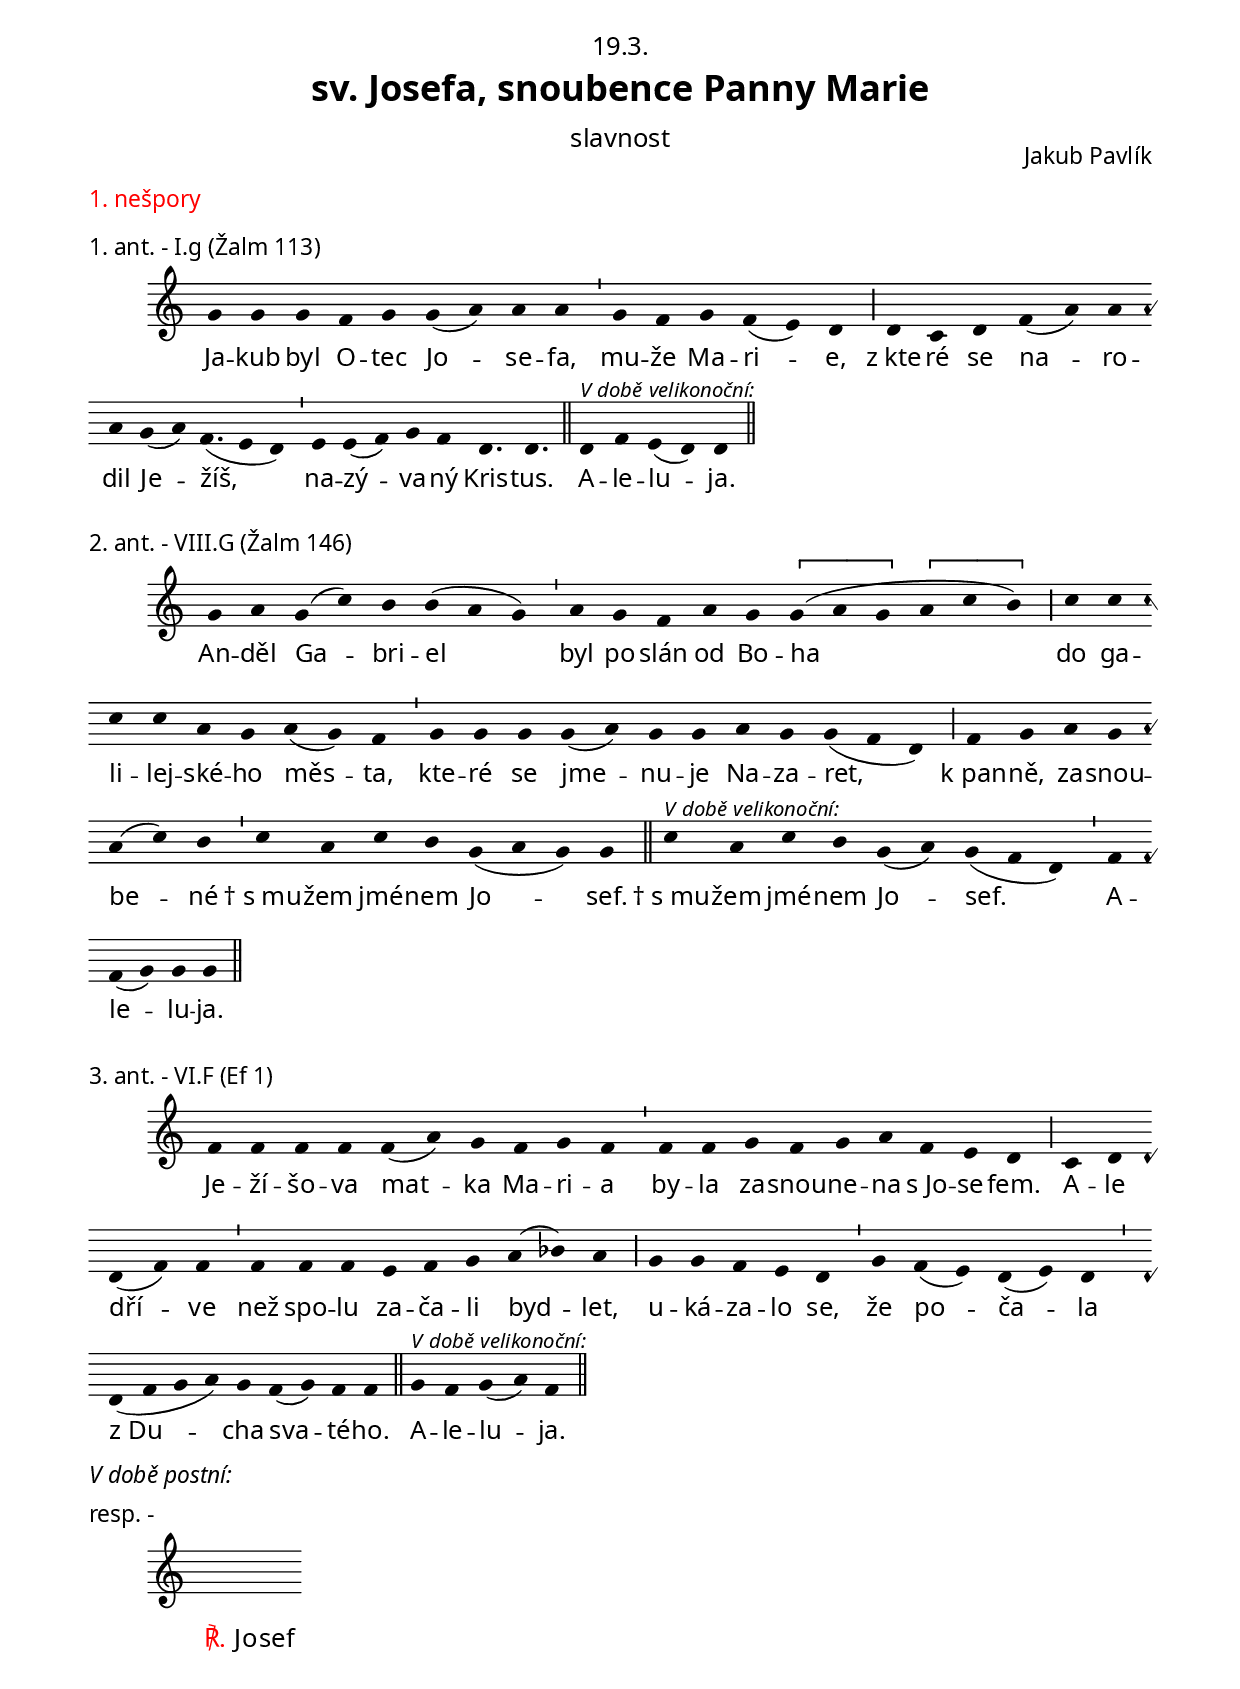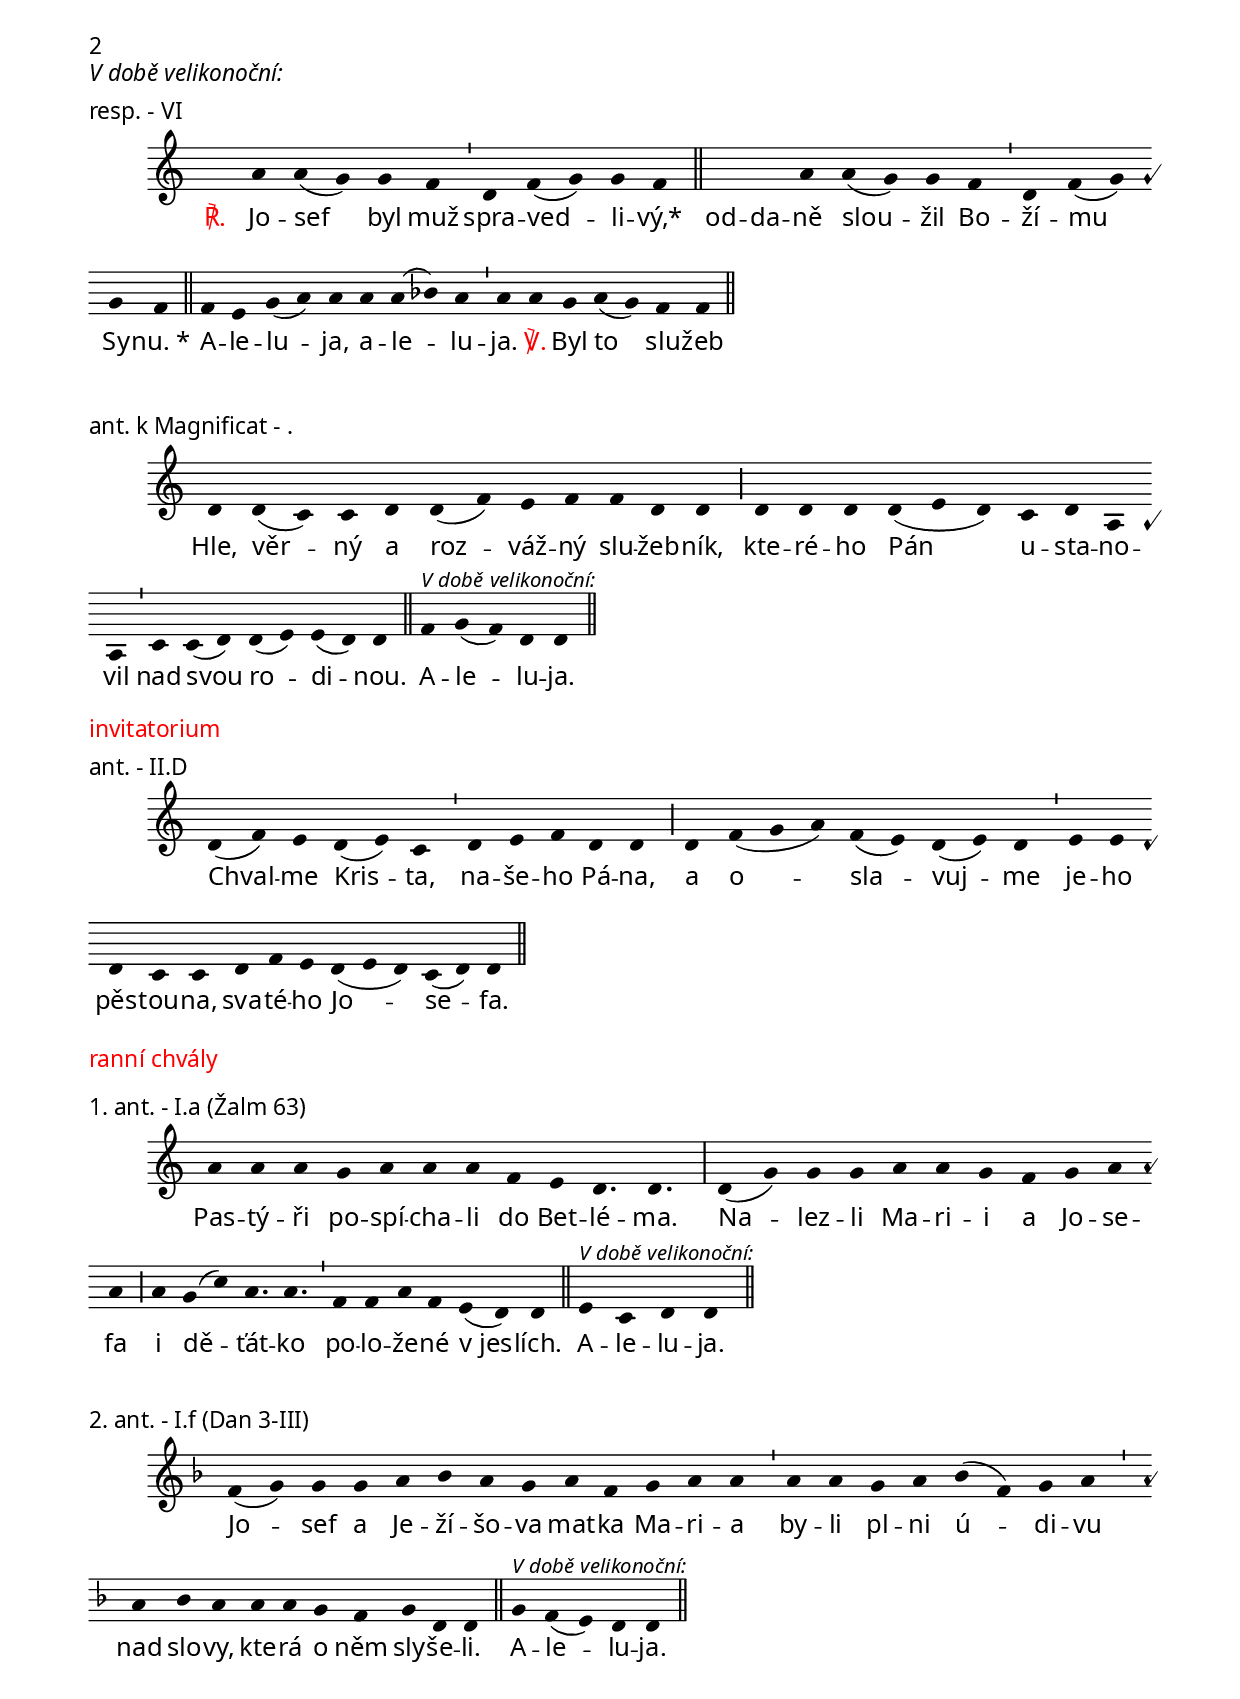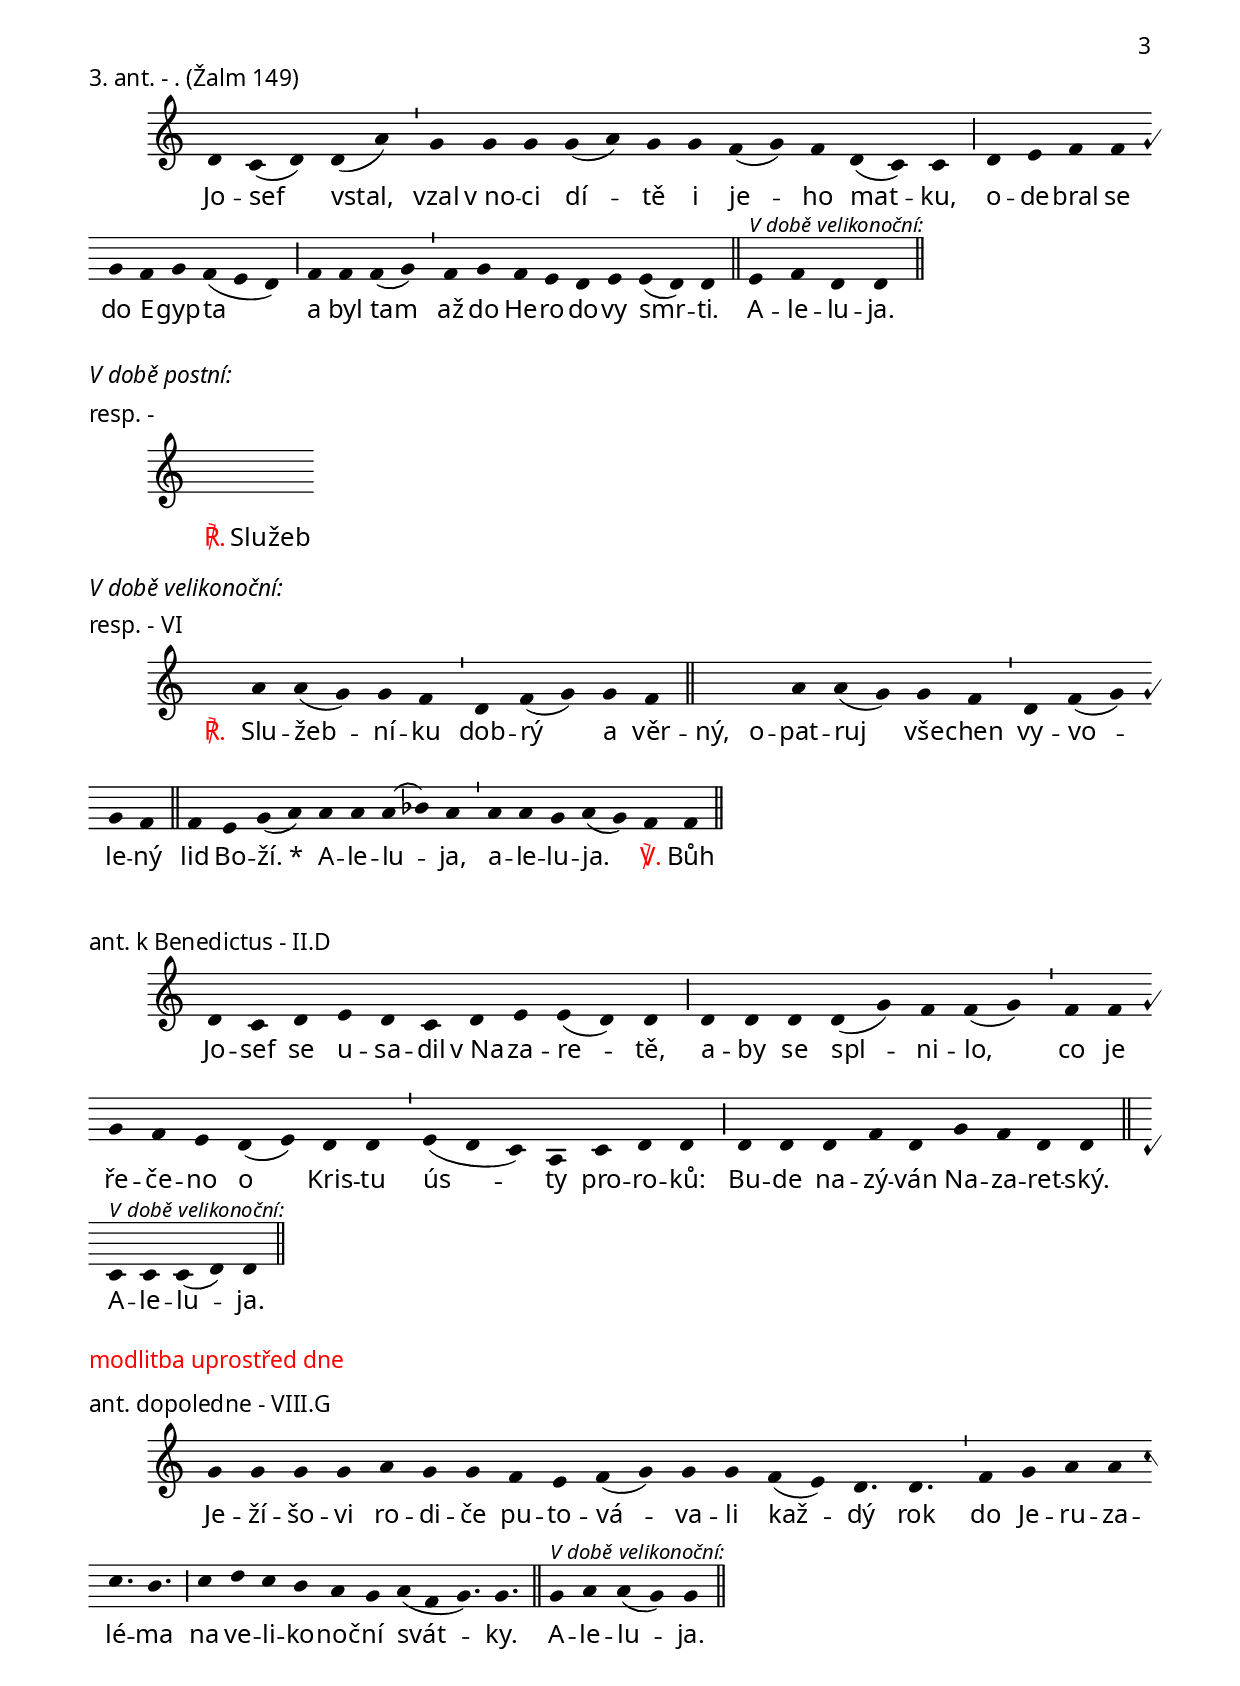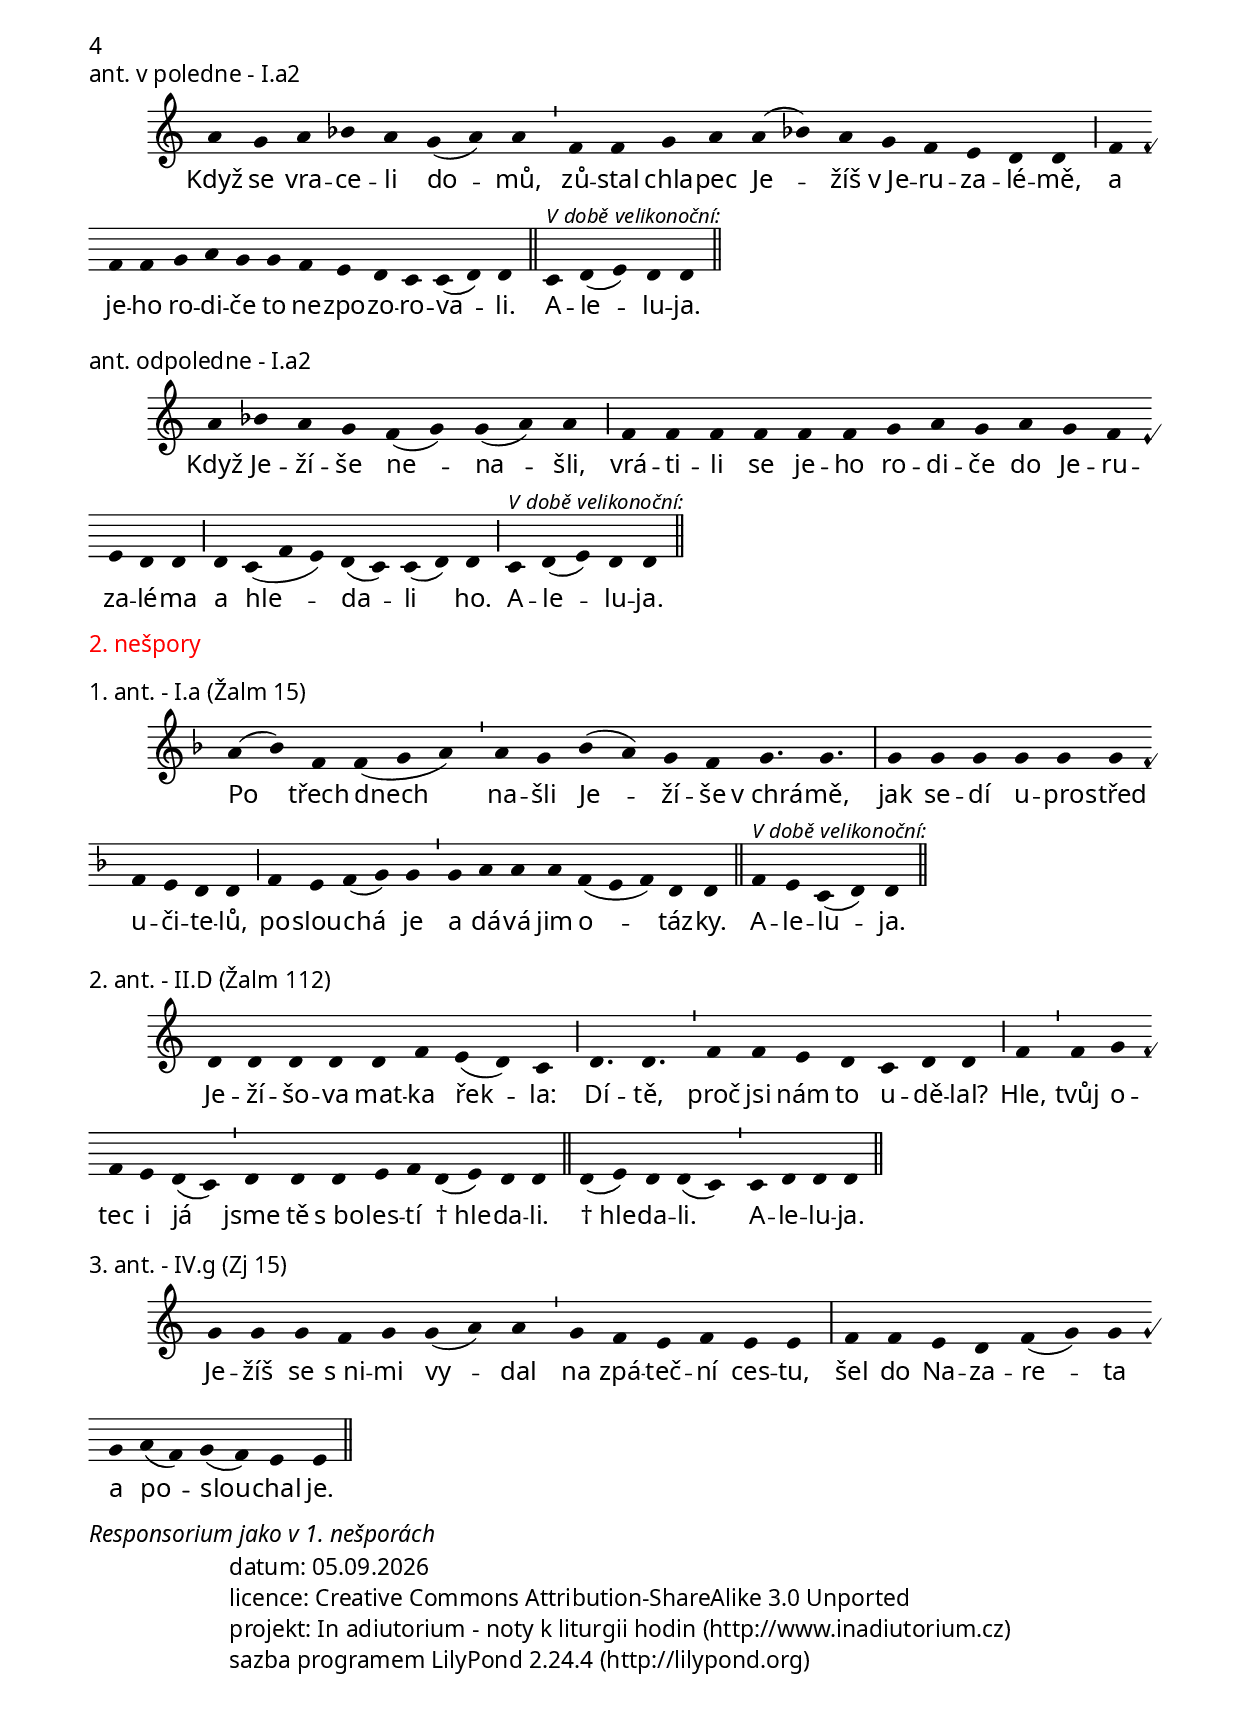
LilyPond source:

\version "2.15.37"

\include "../spolecne.ly"
\include "../dilyresponsorii.ly"

\header {
  title = \markup\titleSvatek
            "sv. Josefa, snoubence Panny Marie"
            slavnost
            19.3.
  composer = "Jakub Pavlík"
}

\markup {\nadpisHodinka {"1. nešpory"}}

\score {
  \relative c'' {
    \choralniRezim
    g4 g g f g g( a) a a \barMin
    g f g f( e) d \barMaior
    d c d f( a) a a g( a) f4.( e4 d) \barMin
    e e( f) g f d4. d \barFinalis
    
    d4^\markup\rubrVelikAleluja f e( d) d \barFinalis
  }
  \addlyrics {
    Ja -- kub byl O -- tec Jo -- se -- fa,
    mu -- že Ma -- ri -- e,
    z_kte -- ré se na -- ro -- dil Je -- žíš,
    na -- zý -- va -- ný Kris -- tus.
    
    A -- le -- lu -- ja.
  }
  \header {
    quid = "1. ant."
    modus = "I"
    differentia = "g" 
    psalmus = "Žalm 113"
    fons = "svátek Svaté Rodiny, 1. nešp., 1. ant.; + aleluja"
    piece = \markup {\sestavTitulek}
  }
}

\score {
  \relative c'' {
    \choralniRezim
    g a g( c) b b( a g) \barMin a g f a g \[ g( a g \] \[ a c b) \] \barMaior
    c c c c a g a( g) f \barMin
    g g g g( a) g g a g g( f d) \barMaior
    f g a g a( c) b \barMin
    c a c b g( a g) g \barFinalis
    
    c4^\markup\rubrVelikAleluja a c b g( a) g( f d) \barMin 
    f f( g) g g \barFinalis
  }
  \addlyrics {
    An -- děl Ga -- bri -- el byl po -- slán od Bo -- ha
    do ga -- li -- lej -- ské -- ho měs -- ta,
    kte -- ré se jme -- nu -- je Na -- za -- ret,
    k_pan -- ně, za -- snou -- be -- né 
    \markup{\Dagger s mu} -- žem jmé -- nem Jo -- sef.
   
    \markup{\Dagger s mu} -- žem jmé -- nem Jo -- sef.
    A -- le -- lu -- ja.
  }
  \header {
    quid = "2. ant."
    modus = "VIII"
    differentia = "G" 
    psalmus = "Žalm 146"
    id = ""
    piece = \markup {\sestavTitulek}
  }
}

\score {
  \relative c' {
    \choralniRezim
    f4 f f f f( a) g f g f \barMin
    f f g f g a f e d \barMaior
    c d d( f) f \barMin f f f e f g a( bes) a \barMaior
    g g f e d \barMin g f( e) d( e) d \barMin
    d( f g a) g f( g) f f \barFinalis
    
    g^\markup\rubrVelikAleluja f g( a) f \barFinalis
  }
  \addlyrics {
    Je -- ží -- šo -- va mat -- ka Ma -- ri -- a 
    by -- la za -- snou -- ne -- na s_Jo -- se -- fem.
    A -- le dří -- ve než spo -- lu za -- ča -- li byd -- let,
    u -- ká -- za -- lo se, 
    že po -- ča -- la z_Du -- cha sva -- té -- ho.
    
    A -- le -- lu -- ja.
  }
  \header {
    quid = "3. ant."
    modus = "VI"
    differentia = "F" 
    psalmus = "Ef 1"
    id = ""
    piece = \markup {\sestavTitulek}
  }
}

\markup\italic{V době postní:}

\score {
  \relative c' {
    \choralniRezim
    
    % R
    \neviditelna a
    
    % V
    \neviditelna a
    
    % R
    \neviditelna a
    
    % Slava
  }
  \addlyrics {
    \Response Jo -- sef bbyl muž spra -- ved -- li -- vý,_*
    od -- da -- ně slou -- žil Bo -- ží -- mu Sy -- nu.
    \Verse Byl to slu -- žeb -- ník moud -- rý a věr -- ný,_*
    \Response od -- da -- ně slou -- žil Bo -- ží -- mu Sy -- nu.
    \textRespDoxologie
  }
  \header {
    quid = "resp."
    modus = ""
    id = ""
    piece = \markup {\sestavTitulekResp}
  }
}

\markup\italic{V době velikonoční:}

\score {
  \relative c' {
    \choralniRezim
    
    % R
    \neviditelna f
    \respVIalelujaResponsum \barFinalis
    % V
    \neviditelna f
    
    % R
    \neviditelna a
    \respVIalelujaResponsum \barFinalis
    % Slava
    \respVIalelujaDoxologie \barFinalis
  }
  \addlyrics {
    \Response Jo -- sef byl muž spra -- ved -- li -- vý,*
    od -- da -- ně slou -- žil Bo -- ží -- mu Sy -- nu._* \textRespAleluja
    \Verse Byl to slu -- žeb -- ník moud -- rý a věr -- ný,_*
    \Response \textRespAleluja
    \textRespDoxologie
  }
  \header {
    quid = "resp."
    modus = "VI"
    id = ""
    piece = \markup {\sestavTitulekResp}
  }
} 

\score {
  \relative c' {
    \choralniRezim
    d4 d( c) c d d( f) e f f d d \barMaior
    d d d d( e d) c d a a \barMin c c( d) d( e) e( d) d \barFinalis
    
    f^\markup\rubrVelikAleluja g( f) d d \barFinalis
    
  }
  \addlyrics {
    Hle, věr -- ný a roz -- váž -- ný slu -- žeb -- ník,
    kte -- ré -- ho Pán u -- sta -- no -- vil nad svou ro -- di -- nou.
    
    A -- le -- lu -- ja.
  }
  \header {
    quid = "ant. k Magnificat"
    modus = ""
    differentia = "" 
    psalmus = ""
    id = ""
    piece = \markup {\sestavTitulekBezZalmu}
  }
}

\markup {\nadpisHodinka {"invitatorium"}}

\score {
  \relative c' {
    \choralniRezim
    d( f) e d( e) c \barMin d e f d d \barMaior
    d f( g a) f( e) d( e) d \barMin 
    e e d c c d f e d( e d) c( d) d \barFinalis    
  }
  \addlyrics {
    Chval -- me Kris -- ta, na -- še -- ho Pá -- na,
    a o -- sla -- vuj -- me 
    je -- ho pěs -- tou -- na, sva -- té -- ho Jo -- se -- fa.
  }
  \header {
    quid = "ant."
    modus = "II"
    differentia = "D" 
    psalmus = ""
    id = ""
    piece = \markup {\sestavTitulekBezZalmu}
  }
}

\markup {\nadpisHodinka {"ranní chvály"}}

\score {
  \relative c'' {
    \choralniRezim
    a4 a a g a a a f e d4. d \barMax
    d4( g) g g a a g f g a a \barMaior
    a g( c) a4. a \barMin
    f4 f a f e( d) d \barFinalis
    
    e^\markup\rubrVelikAleluja c d d \barFinalis
  }
  \addlyrics {
    Pas -- tý -- ři po -- spí -- cha -- li do Bet -- lé -- ma.
    Na -- lez -- li Ma -- ri -- i a Jo -- se -- fa 
    i dě -- ťát -- ko
    po -- lo -- že -- né v_jes -- lích.
    
    A -- le -- lu -- ja.
  }
  \header {
    quid = "1. ant."
    modus = "I"
    differentia = "a" 
    psalmus = "Žalm 63"
    fons = "svátek Svaté Rodiny, 1. nešp., 3.ant. + aleluja"
    piece = \markup {\sestavTitulek}
  }
}

\score {
  \relative c' {
    \choralniRezim
    \key f \major
    f4( g) g g a bes a g a f g a a \barMin
    a a g a bes( f) g a \barMin
    a bes a a a g f g d d \barFinalis
    
    g^\markup\rubrVelikAleluja f( e) d d \barFinalis
  }
  \addlyrics {
    Jo -- sef a Je -- ží -- šo -- va mat -- ka Ma -- ri -- a
    by -- li pl -- ni ú -- di -- vu nad slo -- vy,
    kte -- rá o něm sly -- še -- li.
    
    A -- le -- lu -- ja.
  }
  \header {
    quid = "2. ant."
    modus = "I"
    differentia = "f" 
    psalmus = "Dan 3-III"
    fons = "Narození Páně, uprostřed dne, ant. dopoledne + aleluja"
    piece = \markup {\sestavTitulek}
  }
}

\score {
  \relative c' {
    \choralniRezim
    d4 c( d) d( a') \barMin
    g g g g( a) g g f( g) f d( c) c \barMaior
    d e f f g f g f( e d) \barMaior
    f f f( g) \barMin f g f e d e e( d) d \barFinalis
    
    e^\markup\rubrVelikAleluja f d d \barFinalis
  }
  \addlyrics {
    Jo -- sef vstal,
    vzal v_no -- ci dí -- tě i je -- ho mat -- ku,
    o -- de -- bral se do E -- gyp -- ta
    a byl tam až do He -- ro -- do -- vy smr -- ti.
    
    A -- le -- lu -- ja.
  }
  \header {
    quid = "3. ant."
    modus = ""
    differentia = "" 
    psalmus = "Žalm 149"
    id = ""
    piece = \markup {\sestavTitulek}
  }
}

\markup\italic{V době postní:}

\score {
  \relative c' {
    \choralniRezim
    
    % R
    \neviditelna a
    
    % V
    \neviditelna a
    
    % R
    \neviditelna a
    
    % Slava
  }
  \addlyrics {
    \Response Slu -- žeb -- ní -- ku dob -- rý a věr -- ný,_*
    o -- pat -- ruj vše -- chen vy -- vo -- le -- ný lid Bo -- ží.
    \Verse Bůh ti svě -- řil sva -- tou ro -- di -- nu,_*
    \Response o -- pat -- ruj vše -- chen vy -- vo -- le -- ný lid Bo -- ží.
    \textRespDoxologie
  }
  \header {
    quid = "resp."
    modus = ""
    id = ""
    piece = \markup {\sestavTitulekResp}
  }
}

\markup\italic{V době velikonoční:}

\score {
  \relative c' {
    \choralniRezim
    
    % R
    \neviditelna f
    \respVIalelujaResponsum \barFinalis
    % V
    \neviditelna f
    
    % R
    \neviditelna a
    \respVIalelujaResponsum \barFinalis
    % Slava
    \respVIalelujaDoxologie \barFinalis
  }
  \addlyrics {
    \Response Slu -- žeb -- ní -- ku dob -- rý a věr -- ný,
    o -- pat -- ruj vše -- chen vy -- vo -- le -- ný lid Bo -- ží._* \textRespAleluja
    \Verse Bůh ti svě -- řil sva -- tou ro -- di -- nu,_*
    \Response \textRespAleluja
    \textRespDoxologie
  }
  \header {
    quid = "resp."
    modus = "VI"
    id = ""
    piece = \markup {\sestavTitulekResp}
  }
} 

\score {
  \relative c' {
    \choralniRezim
    d4 c d e d c d e e( d) d \barMaior
    d d d d( g) f f( g) \barMin
    f f g f e d( e) d d \barMin e( d c) a c d d \barMaior
    d d d f d g f d d \barFinalis
    
    c^\markup\rubrVelikAleluja c c( d) d \barFinalis
  }
  \addlyrics {
    Jo -- sef se u -- sa -- dil v_Na -- za -- re -- tě,
    a -- by se spl -- ni -- lo,
    co je ře -- če -- no o Kris -- tu ús -- ty pro -- ro -- ků:
    Bu -- de na -- zý -- ván Na -- za -- ret -- ský.
    
    A -- le -- lu -- ja.
  }
  \header {
    quid = "ant. k Benedictus"
    modus = "II"
    differentia = "D" 
    psalmus = ""
    id = ""
    piece = \markup {\sestavTitulekBezZalmu}
  }
}

\markup {\nadpisHodinka {"modlitba uprostřed dne"}}

\score {
  \relative c'' {
    \choralniRezim
    g4 g g g a g g f e f( g) g g f( e) d4. d \barMin
    f4 g a a c4. b \barMaior
    c4 d c b a g a( f g4.) g \barFinalis
    
    g4^\markup\rubrVelikAleluja a a( g) g \barFinalis
  }
  \addlyrics {
    Je -- ží -- šo -- vi ro -- di -- če pu -- to -- vá -- va -- li kaž -- dý rok
    do Je -- ru -- za -- lé -- ma
    na ve -- li -- ko -- noč -- ní svát -- ky.
    
    A -- le -- lu -- ja.
  }
  \header {
    quid = "ant. dopoledne"
    modus = "VIII"
    differentia = "G" 
    psalmus = ""
    id = ""
    fons = "Svaté Rodiny, r.ch., 1. ant. + aleluja"
    piece = \markup {\sestavTitulekBezZalmu}
  }
}

\score {
  \relative c'' {
    \choralniRezim
    a4 g a bes a g( a) a \barMin
    f f g a a( bes) a g f e d d \barMaior
    f f f g a g g f e d c c( d) d \barFinalis
    
    c^\markup\rubrVelikAleluja d( e) d d \barFinalis
  }
  \addlyrics {
    Když se vra -- ce -- li do -- mů,
    zů -- stal chla -- pec Je -- žíš v_Je -- ru -- za -- lé -- mě,
    a je -- ho ro -- di -- če to ne -- zpo -- zo -- ro -- va -- li.
    
    A -- le -- lu -- ja.
  }
  \header {
    quid = "ant. v poledne"
    modus = "I"
    differentia = "a2" 
    psalmus = ""
    id = ""
    piece = \markup {\sestavTitulekBezZalmu}
  }
}

\score {
  \relative c'' {
    \choralniRezim
    a4 bes a g f( g) g( a) a \barMaior
    f f f f f f g a g a g f e d d \barMaior
    d c( f e) d( c) c( d) d \barMaior
    
    c^\markup\rubrVelikAleluja d( e) d d \barFinalis
  }
  \addlyrics {
    Když Je -- ží -- še ne -- na -- šli,
    vrá -- ti -- li se je -- ho ro -- di -- če do Je -- ru -- za -- lé -- ma
    a hle -- da -- li ho.
    
    A -- le -- lu -- ja.
  }
  \header {
    quid = "ant. odpoledne"
    modus = "I"
    differentia = "a2" 
    psalmus = ""
    id = ""
    piece = \markup {\sestavTitulekBezZalmu}
  }
}

\markup {\nadpisHodinka {"2. nešpory"}}

\score {
  \relative c'' {
    \choralniRezim
    \key f \major
    a4( bes) f f( g a) \barMin
    a g bes( a) g f g4. g \barMax
    g4 g g g g g f e d d \barMaior
    f e f( g) g \barMin
    g a a a f( e f) d d \barFinalis
    
    f^\markup\rubrVelikAleluja e c( d) d \barFinalis
  }
  \addlyrics {
    Po třech dnech
    na -- šli Je -- ží -- še v_chrá -- mě,
    jak se -- dí u -- pro -- střed u -- či -- te -- lů,
    po -- slou -- chá je
    a dá -- vá jim o -- táz -- ky.
    
    A -- le -- lu -- ja.
  }
  \header {
    quid = "1. ant."
    modus = "I"
    differentia = "a" 
    psalmus = "Žalm 15"
    fons = "Svaté Rodiny, 2. nešp., 1. ant.; upravený začátek + aleluja"
    piece = \markup {\sestavTitulek}
  }
}

\score {
  \relative c' {
    \choralniRezim
    d4 d d d d f e( d) c \barMaior
    
    d4. d \barMin f4 f e d c d d \barMaior
    f \barMin f g f e d( c) \barMin d d d e f 
    d( e) d d \barFinalis
    
    d( e) d d( c) \barMin c d d d \barFinalis
  }
  \addlyrics {
    Je -- ží -- šo -- va mat -- ka řek -- la:
    Dí -- tě, proč jsi nám to u -- dě -- lal?
    Hle, tvůj o -- tec i já jsme tě s_bo -- les -- tí 
    \markup{\Dagger hle} -- da -- li.
    
    \markup{\Dagger hle} -- da -- li.
    A -- le -- lu -- ja.
  }
  \header {
    quid = "2. ant."
    modus = "II"
    differentia = "D" 
    psalmus = "Žalm 112"
    id = ""
    fons = "kousek z: Svaté Rodiny, cyklus C, k Benedictus"
    fial = "vanoce_narozenipane.ly#svrodiny-rch-abenC?cast"
    piece = \markup {\sestavTitulek}
  }
}

\score {
  \relative c'' {
    \choralniRezim
    g4 g g f g g( a) a \barMin
    g f e f e e \barMax
    f f e d f( g) g g a( f) g( f) e e \barFinalis
  }
  \addlyrics {
    Je -- žíš se s_ni -- mi vy -- dal
    na zpá -- teč -- ní ces -- tu,
    šel do Na -- za -- re -- ta a po -- slou -- chal je.
    
    A -- le -- lu -- ja.
  }
  \header {
    quid = "3. ant."
    modus = "IV"
    differentia = "g" 
    psalmus = "Zj 15"
    fons = "Svaté Rodiny, 2. nešp., 2. ant. + aleluja"
    piece = \markup {\sestavTitulek}
  }
}

\markup\italic{Responsorium jako v 1. nešporách}

\score {
  \relative c' {
    \choralniRezim
    
  }
  \addlyrics {
    Když Je -- žíš za -- čal pů -- so -- bit,
    by -- lo mu tři -- cet let
    a li -- dé ho po -- va -- žo -- va -- li za sy -- na Jo -- se -- fo -- va.
  }
  \header {
    quid = "ant. k Magnificat"
    modus = ""
    differentia = "" 
    psalmus = ""
    id = ""
    piece = \markup {\sestavTitulekBezZalmu}
  }
}